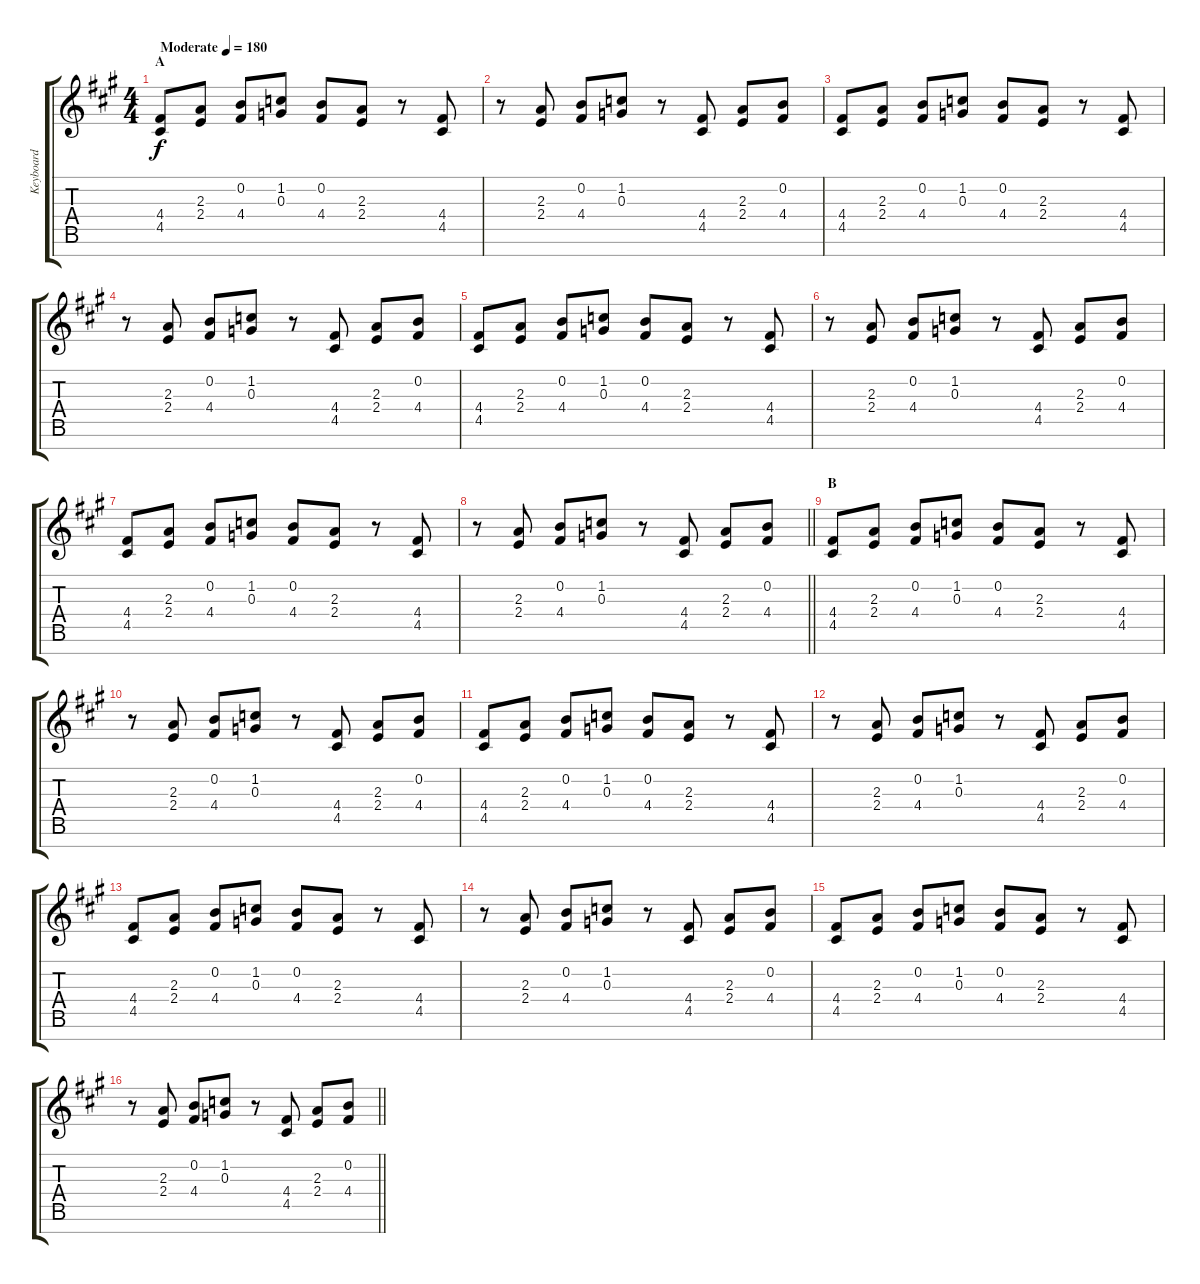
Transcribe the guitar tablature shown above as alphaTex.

\track ("Keyboard" "Keyboard") {instrument rockorgan}
\staff {score tabs}
\tuning (E5 B4 G4 D4 A3 E3 B2) {hide}
\ts (4 4)
\section ("" "A")
\tempo (180 "Moderate")
\clef g2
\ks a
(4.4 4.5).8{dy f instrument rockorgan} (2.3 2.4).8 (0.2 4.4).8 (1.2 0.3).8 (0.2 4.4).8 (2.3 2.4).8 r.8 (4.4 4.5).8 |
r.8 (2.3 2.4).8 (0.2 4.4).8 (1.2 0.3).8 r.8 (4.4 4.5).8 (2.3 2.4).8 (0.2 4.4).8 |
(4.4 4.5).8 (2.3 2.4).8 (0.2 4.4).8 (1.2 0.3).8 (0.2 4.4).8 (2.3 2.4).8 r.8 (4.4 4.5).8 |
r.8 (2.3 2.4).8 (0.2 4.4).8 (1.2 0.3).8 r.8 (4.4 4.5).8 (2.3 2.4).8 (0.2 4.4).8 |
(4.4 4.5).8 (2.3 2.4).8 (0.2 4.4).8 (1.2 0.3).8 (0.2 4.4).8 (2.3 2.4).8 r.8 (4.4 4.5).8 |
r.8 (2.3 2.4).8 (0.2 4.4).8 (1.2 0.3).8 r.8 (4.4 4.5).8 (2.3 2.4).8 (0.2 4.4).8 |
(4.4 4.5).8 (2.3 2.4).8 (0.2 4.4).8 (1.2 0.3).8 (0.2 4.4).8 (2.3 2.4).8 r.8 (4.4 4.5).8 |
\barLineRight lightlight
r.8 (2.3 2.4).8 (0.2 4.4).8 (1.2 0.3).8 r.8 (4.4 4.5).8 (2.3 2.4).8 (0.2 4.4).8 |
\section ("" "B")
(4.4 4.5).8 (2.3 2.4).8 (0.2 4.4).8 (1.2 0.3).8 (0.2 4.4).8 (2.3 2.4).8 r.8 (4.4 4.5).8 |
r.8 (2.3 2.4).8 (0.2 4.4).8 (1.2 0.3).8 r.8 (4.4 4.5).8 (2.3 2.4).8 (0.2 4.4).8 |
(4.4 4.5).8 (2.3 2.4).8 (0.2 4.4).8 (1.2 0.3).8 (0.2 4.4).8 (2.3 2.4).8 r.8 (4.4 4.5).8 |
r.8 (2.3 2.4).8 (0.2 4.4).8 (1.2 0.3).8 r.8 (4.4 4.5).8 (2.3 2.4).8 (0.2 4.4).8 |
(4.4 4.5).8 (2.3 2.4).8 (0.2 4.4).8 (1.2 0.3).8 (0.2 4.4).8 (2.3 2.4).8 r.8 (4.4 4.5).8 |
r.8 (2.3 2.4).8 (0.2 4.4).8 (1.2 0.3).8 r.8 (4.4 4.5).8 (2.3 2.4).8 (0.2 4.4).8 |
(4.4 4.5).8 (2.3 2.4).8 (0.2 4.4).8 (1.2 0.3).8 (0.2 4.4).8 (2.3 2.4).8 r.8 (4.4 4.5).8 |
\barLineRight lightlight
r.8 (2.3 2.4).8 (0.2 4.4).8 (1.2 0.3).8 r.8 (4.4 4.5).8 (2.3 2.4).8 (0.2 4.4).8
